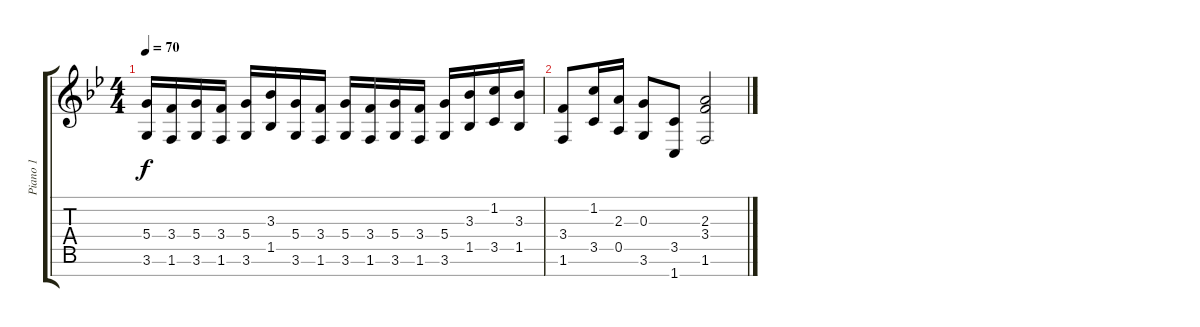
\track ("Piano 1" "Piano 1") {instrument acousticgrandpiano}
\staff {score tabs}
\tuning (E5 B4 G4 D4 A3 E3 B2) {hide}
\ts (4 4)
\tempo 70
\clef g2
\ks bb
(5.4 3.6).16{dy f} (3.4 1.6).16 (5.4 3.6).16 (3.4 1.6).16 (5.4 3.6).16 (3.3 1.5).16 (5.4 3.6).16 (3.4 1.6).16 (5.4 3.6).16 (3.4 1.6).16 (5.4 3.6).16 (3.4 1.6).16 (5.4 3.6).16 (3.3 1.5).16 (1.2 3.5).16 (3.3 1.5).16 |
(3.4 1.6).8 (1.2 3.5).16 (2.3 0.5).16 (0.3 3.6).8 (3.5 1.7).8 (2.3 3.4 1.6).2
